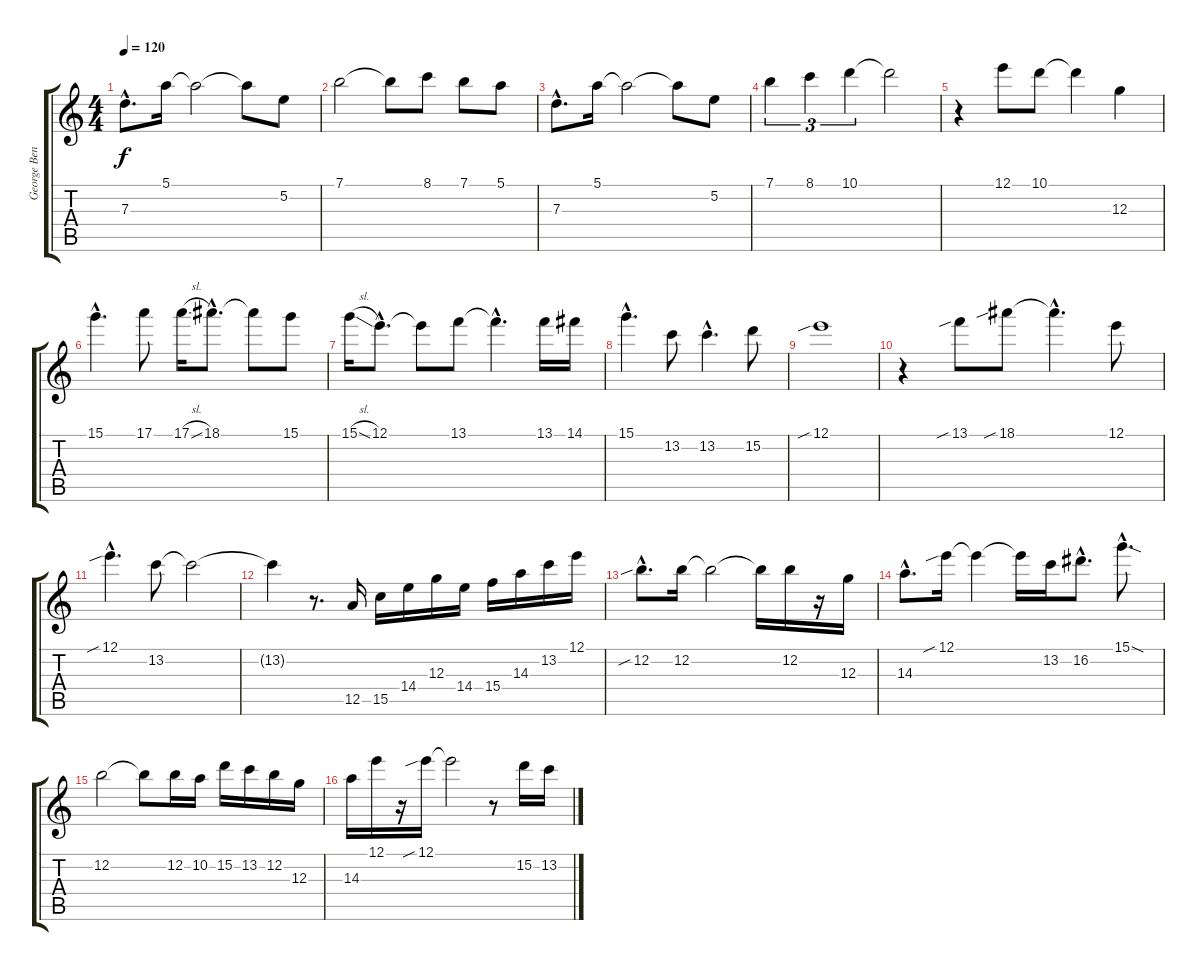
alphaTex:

\track ("George Benson" "George Ben") {instrument electricguitarjazz}
\staff {score tabs}
\tuning (E4 B3 G3 D3 A2 E2) {hide}
\ts (4 4)
\tempo 120
\clef g2
\ks c
7.3{hac}.8{d dy f} 5.1.16 5.1{t}.2 5.1{t}.8 5.2.8 |
7.1.2 7.1{t}.8 8.1.8 7.1.8 5.1.8 |
7.3{hac}.8{d} 5.1.16 5.1{t}.2 5.1{t}.8 5.2.8 |
7.1.4{tu (3 2)} 8.1.4{tu (3 2)} 10.1.4{tu (3 2)} 10.1{t}.2 |
r.4 12.1.8 10.1.8 10.1{t}.4 12.3.4 |
15.1{hac}.4{d} 17.1.8 17.1{sl}.16 18.1{hac}.8{d} 18.1{t}.8 15.1.8 |
15.1{sl}.16 12.1{hac}.8{d} 12.1{t}.8 13.1.8 13.1{hac t}.4{d} 13.1.16 14.1.16 |
15.1{hac}.4{d} 13.2.8 13.2{hac}.4{d} 15.2.8 |
12.1{sib}.1 |
r.4 13.1{sib}.8 18.1{sib}.8 18.1{hac t}.4{d} 12.1.8 |
12.1{sib hac}.4{d} 13.2.8 13.2{t}.2 |
13.2{t}.4 r.8{d} 12.5.16 15.5.16 14.4.16 12.3.16 14.4.16 15.4.16 14.3.16 13.2.16 12.1.16 |
12.2{sib hac}.8{d} 12.2.16 12.2{t}.2 12.2{t}.16 12.2.16 r.16 12.3.16 |
14.3{hac}.8{d} 12.1{sib}.16 12.1{t}.4 12.1{t}.16 13.2.16 16.2{hac}.8{d} 15.1{sod hac}.8{d} |
12.2.2 12.2{t}.8 12.2.16 10.2.16 15.2.16 13.2.16 12.2.16 12.3.16 |
14.3.16 12.1.16 r.16 12.1{sib}.16 12.1{t}.2 r.8 15.2.16 13.2.16
